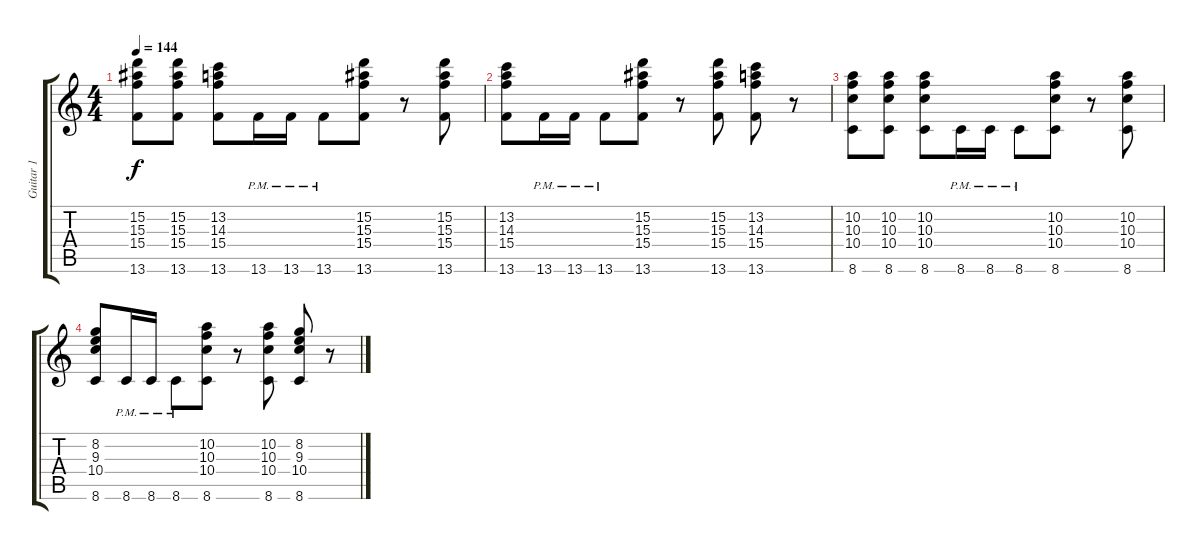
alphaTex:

\track ("Guitar 1" "Guitar 1") {instrument overdrivenguitar}
\staff {score tabs}
\tuning (E4 B3 G3 D3 A2 E2) {hide}
\ts (4 4)
\tempo 144
\clef g2
\ks c
(15.2 15.3 15.4 13.6).8{dy f} (15.2 15.3 15.4 13.6).8 (13.2 14.3 15.4 13.6).8 13.6{pm}.16 13.6{pm}.16 13.6{pm}.8 (15.2 15.3 15.4 13.6).8 r.8 (15.2 15.3 15.4 13.6).8 |
(13.2 14.3 15.4 13.6).8 13.6{pm}.16 13.6{pm}.16 13.6{pm}.8 (15.2 15.3 15.4 13.6).8 r.8 (15.2 15.3 15.4 13.6).8 (13.2 14.3 15.4 13.6).8 r.8 |
(10.2 10.3 10.4 8.6).8 (10.2 10.3 10.4 8.6).8 (10.2 10.3 10.4 8.6).8 8.6{pm}.16 8.6{pm}.16 8.6{pm}.8 (10.2 10.3 10.4 8.6).8 r.8 (10.2 10.3 10.4 8.6).8 |
(8.2 9.3 10.4 8.6).8 8.6{pm}.16 8.6{pm}.16 8.6{pm}.8 (10.2 10.3 10.4 8.6).8 r.8 (10.2 10.3 10.4 8.6).8 (8.2 9.3 10.4 8.6).8 r.8
